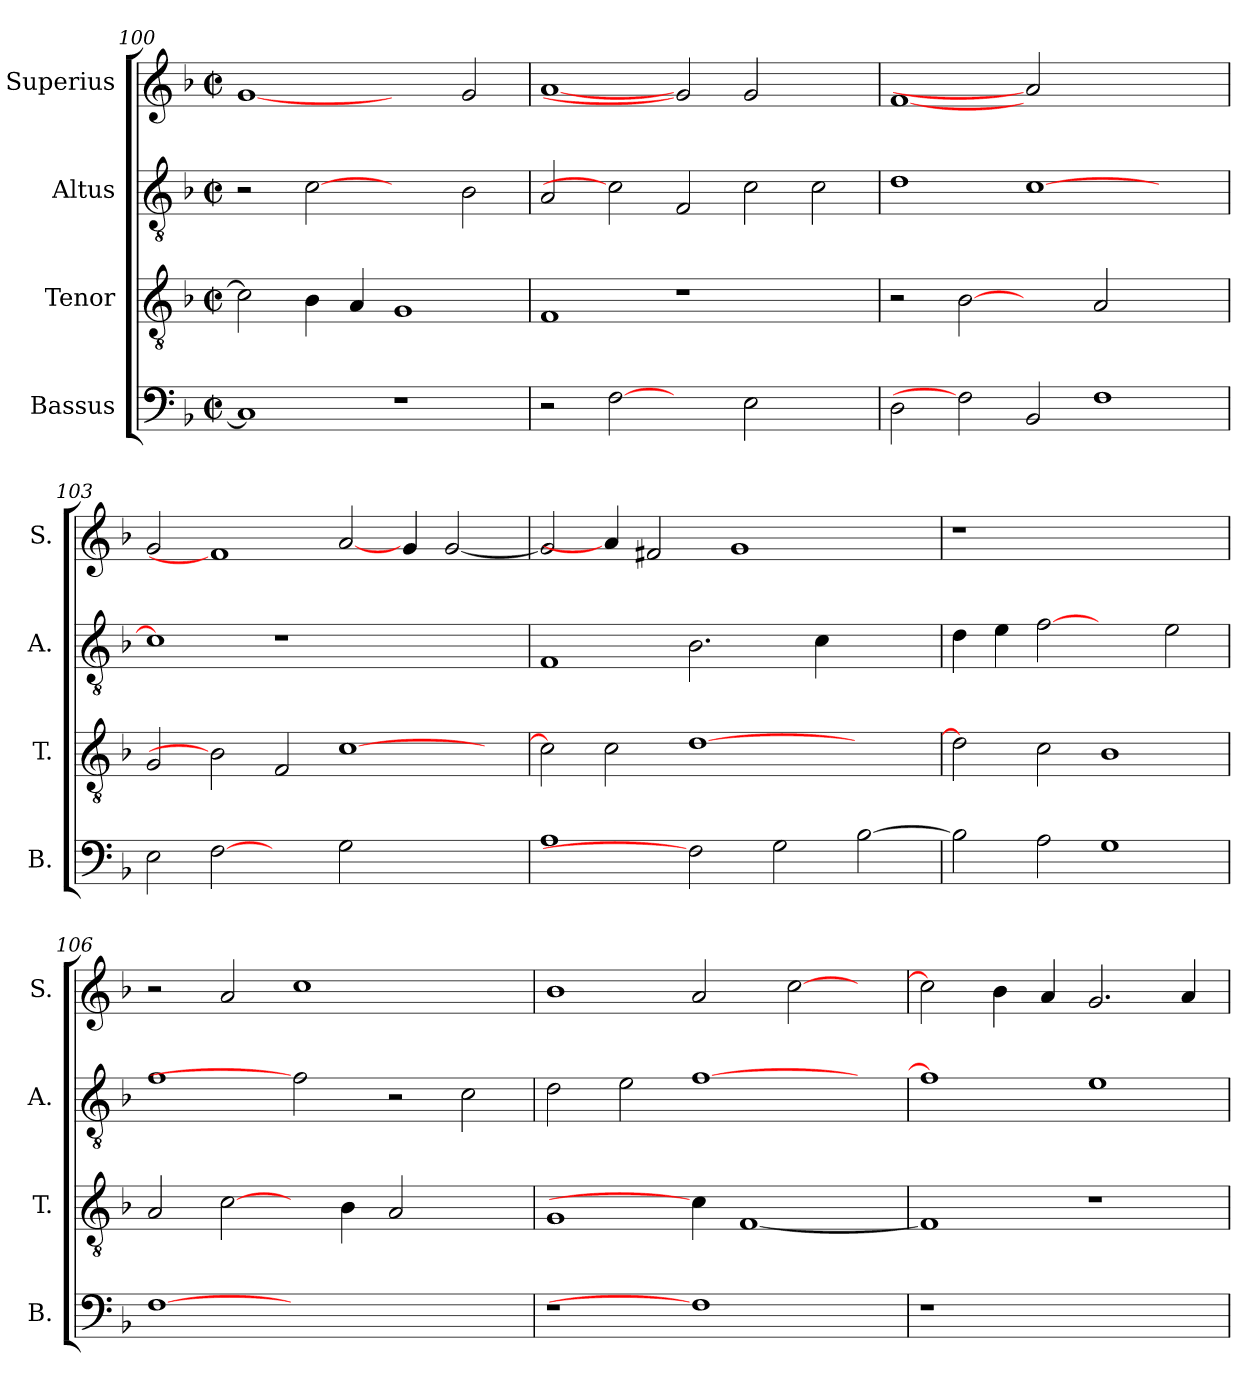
**kern	**kern	**kern	**kern
*part4	*part3	*part2	*part1
*staff4	*staff3	*staff2	*staff1
*I"Bassus	*I"Tenor	*I"Altus	*I"Superius
*I'B.	*I'T.	*I'A.	*I'S.
*clefF4	*clefGv2	*clefGv2	*clefG2
*	*ITrd7c12	*ITrd7c12	*
*k[b-]	*k[b-]	*k[b-]	*k[b-]
*F:	*F:	*F:	*F:
*M2/2	*M2/2	*M2/2	*M2/2
*met(c|)	*met(c|)	*met(c|)	*met(c|)
=100	=100	=100	=100
1Ci]	2Ci\]	2r	[1gi
.	4BB-i\	[2Ci	.
.	4AAi/	.	.
1r	1GGi	2ryy	2ryy
.	.	2BB-i\	2gi/
=101	=101	=101	=101
2r	1FFi	2AAi/	[1ai
[2Fi	.	2Ci]	.
2ryy	1r	2FFi/	2gi]
2Ei\	.	2Ci\	2gi/
2ryy	2ryy	2Ci\	2ryy
=102	=102	=102	=102
2Di\	2r	1Di	[1fi
2Fi]	[2BB-i	.	.
2BB-i/	2ryy	[>1Ci	2ai]
1Fi	2AAi/	.	1ryy
.	2ryy	2ryy	.
=103	=103	=103	=103
2Ei\	2GGi/	1Ci]	2gi/
[2Fi	2BB-i]	.	1fi]
2ryy	2FFi/	1r	.
2Gi\	[>1Ci	.	[2ai/
2.ryy	.	2.ryy	4gi/
.	.	.	[<2gi/
.	4ryy	.	.
!!LO:PB:g=z
=104	=104	=104	=104
1Ai	2Ci\]	1FFi	2gi/]
.	2Ci\	.	4ai/]
.	.	.	2f#Xi/
2Fi]	[>1Di	2.BB-i\	.
.	.	.	1gi
2Gi\	.	.	.
.	.	4Ci\	.
[>2B-i\	2ryy	2ryy	.
.	.	.	4ryy
=105	=105	=105	=105
!	!	!	!LO:N:vis=1
2B-i\]	2Di\]	4Di\	1r
.	.	4Ei\	.
2Ai\	2Ci\	[2Fi	.
1Gi	1BB-i	2ryy	1ryy
.	.	2Ei\	.
=106	=106	=106	=106
[1Fi	2AAi/	1Fi	2r
.	[2Ci\	.	2ai/
1.ryy	4ryy	2Fi]	1cci
.	4BB-i\	.	.
.	2AAi/	2r	.
.	2ryy	2Ci\	2ryy
=107	=107	=107	=107
!LO:N:vis=1	!	!	!
1r	1GGi	2Di\	1b-i
.	.	2Ei\	.
1Fi]	4Ci\]	[>1Fi	2ai/
.	[<1FFi	.	.
.	.	.	[>2cci\
4ryy	.	4ryy	4ryy
=108	=108	=108	=108
!LO:N:vis=1	!	!	!
1r	1FFi]	1Fi]	2cci\]
.	.	.	4b-i\
.	.	.	4ai/
1ryy	1r	1Ei	2.gi/
.	.	.	4ai/
=	=	=	=
*-	*-	*-	*-
